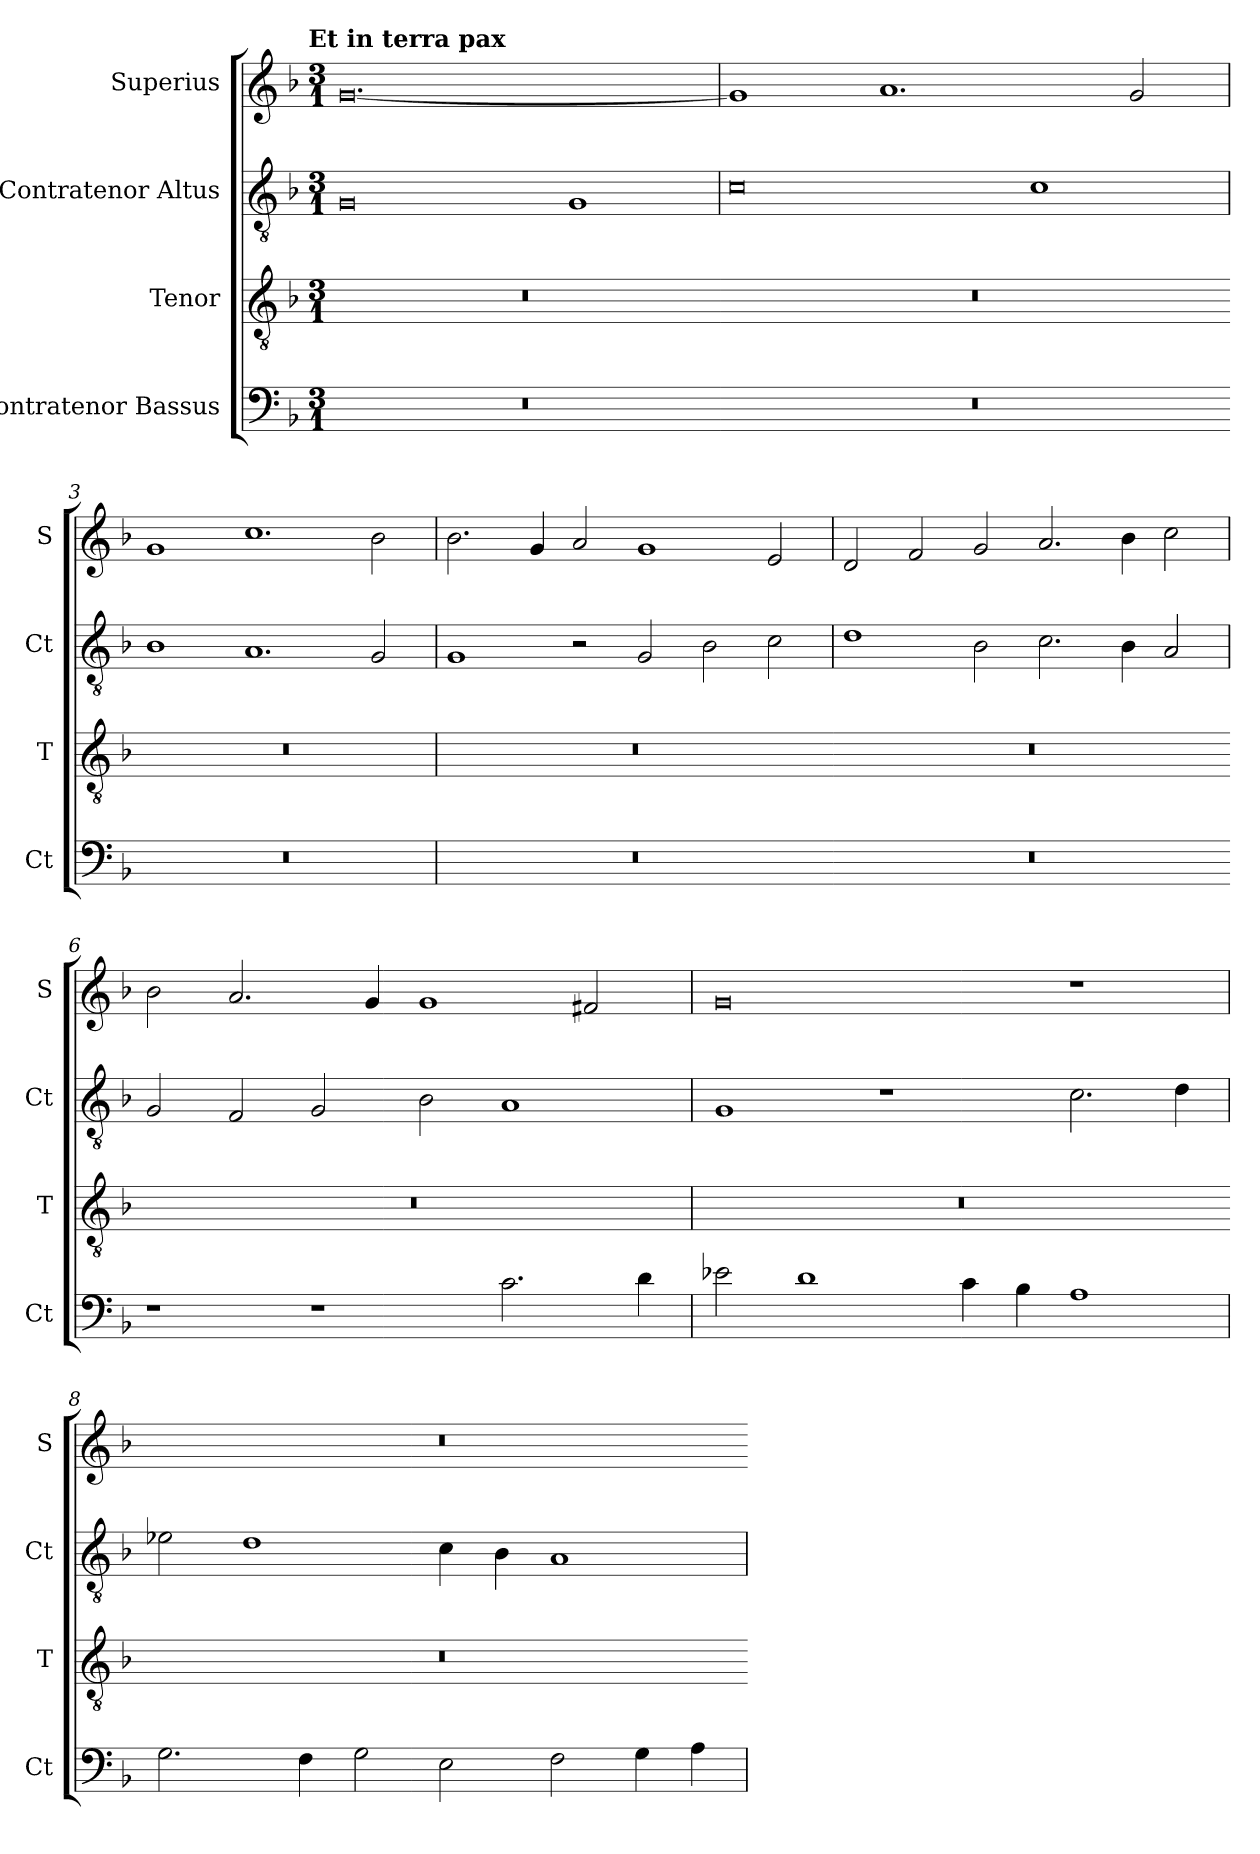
**kern	**kern	**kern	**kern
*part4	*part3	*part2	*part1
*staff4	*staff3	*staff2	*staff1
*I"Contratenor Bassus	*I"Tenor	*I"Contratenor Altus	*I"Superius
*I'Ct	*I'T	*I'Ct	*I'S
*clefF4	*clefGv2	*clefGv2	*clefG2
*k[b-]	*k[b-]	*k[b-]	*k[b-]
!!LO:TX:omd:t=Et in terra pax
*M3/1	*M3/1	*M3/1	*M3/1
=1	=1	=1	=1
!	!LO:N:vis=1.	!	!
0.r	0.r	0G	[0.g
.	.	1G	.
=2	=2-	=2	=2
!	!LO:N:vis=1.	!	!
0.r	0.r	0c	1g]
.	.	.	1.a
.	.	1c	.
.	.	.	2g/
=3	=3-	=3	=3
!	!LO:N:vis=1.	!	!
0.r	0.r	1B-	1g
.	.	1.A	1.cc
.	.	2G/	2b-\
=4	=4	=4	=4
!	!LO:N:vis=1.	!	!
0.r	0.r	1G	2.b-\
.	.	.	4g/
.	.	2r	2a/
.	.	2G/	1g
.	.	2B-\	.
.	.	2c\	2e/
=5	=5-	=5	=5
!	!LO:N:vis=1.	!	!
0.r	0.r	1d	2d/
.	.	.	2f/
.	.	2B-\	2g/
.	.	2.c\	2.a/
.	.	4B-\	4b-\
.	.	2A/	2cc\
=6	=6-	=6	=6
!	!LO:N:vis=1.	!	!
1r	0.r	2G/	2b-\
.	.	2F/	2.a/
1r	.	2G/	.
.	.	.	4g/
.	.	2B-\	1g
2.c\	.	1A	.
.	.	.	2f#X/
4d\	.	.	.
=7	=7	=7	=7
!	!LO:N:vis=1.	!	!
2e-X\	0.r	1G	0g
1d	.	.	.
.	.	1r	.
4c\	.	.	.
4B-\	.	.	.
1A	.	2.c\	1r
.	.	4d\	.
=8	=8-	=8	=8
!	!LO:N:vis=1.	!	!
2.G\	0.r	2e-X\	0.r
.	.	1d	.
4F\	.	.	.
2G\	.	.	.
2E\	.	4c\	.
.	.	4B-\	.
2F\	.	1A	.
4G\	.	.	.
4A\	.	.	.
=	=-	=	=
*-	*-	*-	*-
